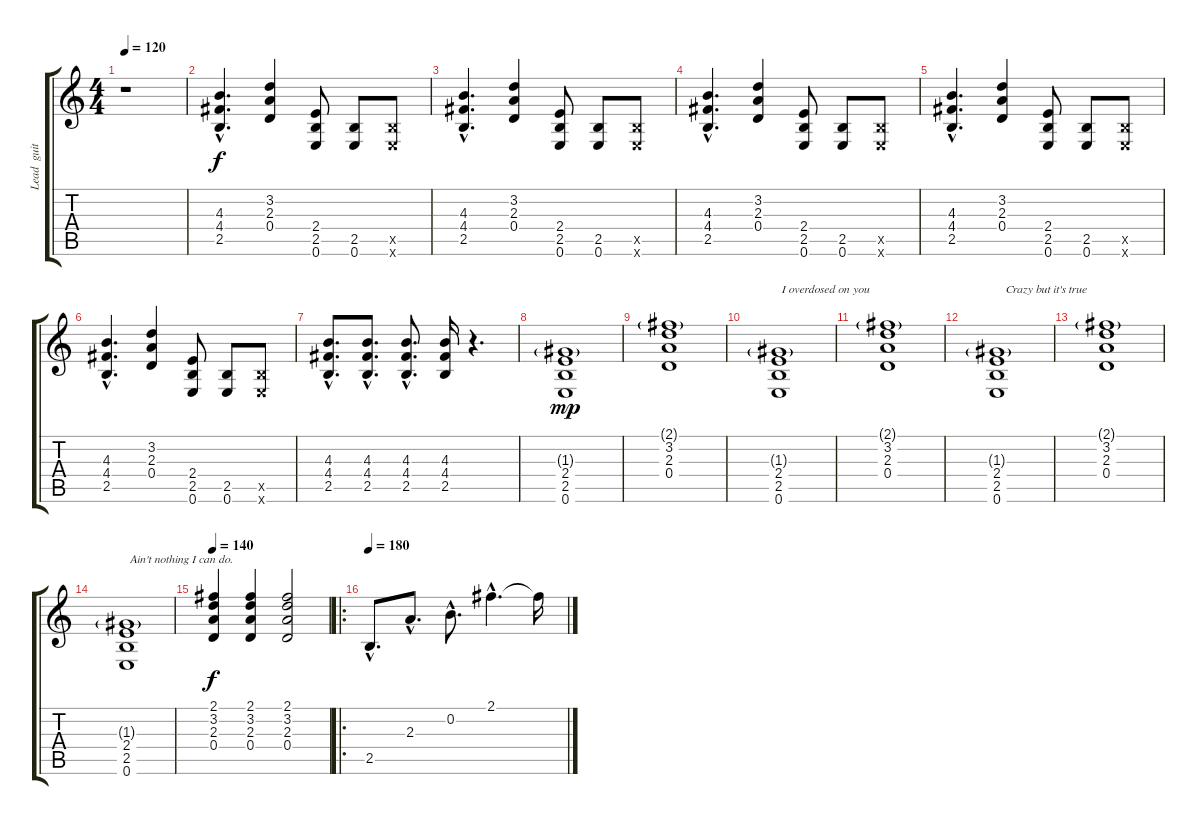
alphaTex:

\track ("Lead  guitar" "Lead  guit") {instrument distortionguitar}
\staff {score tabs}
\tuning (E4 B3 G3 D3 A2 E2) {hide}
\ts (4 4)
\tempo 120
\clef g2
\ks c
r.1{dy f} |
(4.3{hac} 4.4{hac} 2.5{hac}).4{d} (3.2 2.3 0.4).4 (2.4 2.5 0.6).8 (2.5 0.6).8 (2.5{x} 0.6{x}).8 |
(4.3{hac} 4.4{hac} 2.5{hac}).4{d} (3.2 2.3 0.4).4 (2.4 2.5 0.6).8 (2.5 0.6).8 (2.5{x} 0.6{x}).8 |
(4.3{hac} 4.4{hac} 2.5{hac}).4{d} (3.2 2.3 0.4).4 (2.4 2.5 0.6).8 (2.5 0.6).8 (2.5{x} 0.6{x}).8 |
(4.3{hac} 4.4{hac} 2.5{hac}).4{d} (3.2 2.3 0.4).4 (2.4 2.5 0.6).8 (2.5 0.6).8 (2.5{x} 0.6{x}).8 |
(4.3{hac} 4.4{hac} 2.5{hac}).4{d} (3.2 2.3 0.4).4 (2.4 2.5 0.6).8 (2.5 0.6).8 (2.5{x} 0.6{x}).8 |
(4.3{hac} 4.4{hac} 2.5{hac}).8{d} (4.3{hac} 4.4{hac} 2.5{hac}).8{d} (4.3{hac} 4.4{hac} 2.5{hac}).8{d} (4.3 4.4 2.5).16 r.4{d} |
(1.3{g} 2.4 2.5 0.6).1{dy mp} |
(2.1{g} 3.2 2.3 0.4).1 |
(1.3{g} 2.4 2.5 0.6).1{txt " I overdosed on you"} |
(2.1{g} 3.2 2.3 0.4).1 |
(1.3{g} 2.4 2.5 0.6).1{txt "   Crazy but it's true"} |
(2.1{g} 3.2 2.3 0.4).1 |
(1.3{g} 2.4 2.5 0.6).1{txt " Ain't nothing I can do.    "} |
\tempo 140
(2.1 3.2 2.3 0.4).4{dy f} (2.1 3.2 2.3 0.4).4 (2.1 3.2 2.3 0.4).2 |
\ro
\tempo 180
2.5{hac}.8{d} 2.3{hac}.8{d} 0.2{hac}.8{d} 2.1{hac}.4{d} 2.1{t}.16
